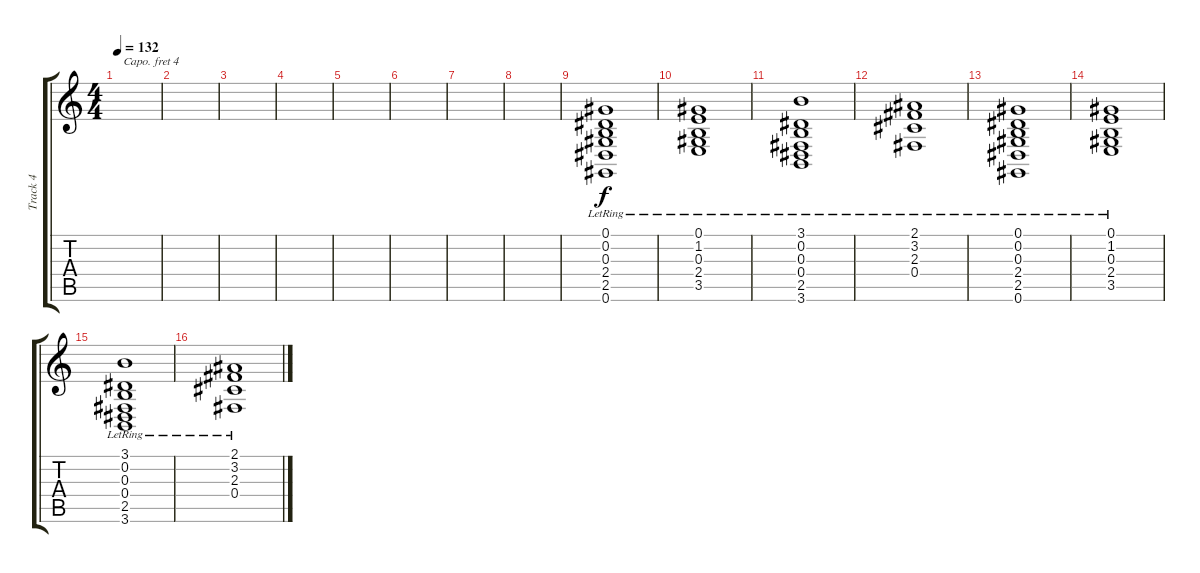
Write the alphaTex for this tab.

\track ("Track 4" "Track 4") {instrument violin}
\staff {score tabs}
\capo 4
\tuning (E4 B3 G3 D3 A2 E2) {hide}
\ts (4 4)
\tempo 132
\clef g2
\ks c
|
|
|
|
|
|
|
|
(0.1{lr} 0.2{lr} 0.3{lr} 2.4{lr} 2.5{lr} 0.6{lr}).1 |
(0.1{lr} 1.2{lr} 0.3{lr} 2.4{lr} 3.5{lr}).1 |
(3.1{lr} 0.2{lr} 0.3{lr} 0.4{lr} 2.5{lr} 3.6{lr}).1 |
(2.1{lr} 3.2{lr} 2.3{lr} 0.4{lr}).1 |
(0.1{lr} 0.2{lr} 0.3{lr} 2.4{lr} 2.5{lr} 0.6{lr}).1 |
(0.1{lr} 1.2{lr} 0.3{lr} 2.4{lr} 3.5{lr}).1 |
(3.1{lr} 0.2{lr} 0.3{lr} 0.4{lr} 2.5{lr} 3.6{lr}).1 |
(2.1{lr} 3.2{lr} 2.3{lr} 0.4{lr}).1
